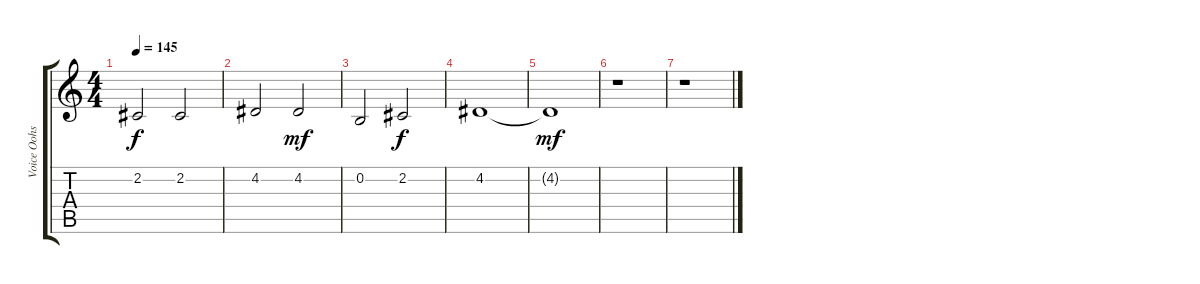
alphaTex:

\track ("Voice Oohs" "Voice Oohs") {instrument voiceoohs}
\staff {score tabs}
\tuning (E4 B3 G3 D3 A2 E2) {hide}
\ts (4 4)
\tempo 145
\clef g2
\ks c
2.2.2{dy f} 2.2.2 |
4.2.2 4.2.2{dy mf} |
0.2.2 2.2.2{dy f} |
4.2.1 |
4.2{t}.1{dy mf} |
r.1 |
r.1
